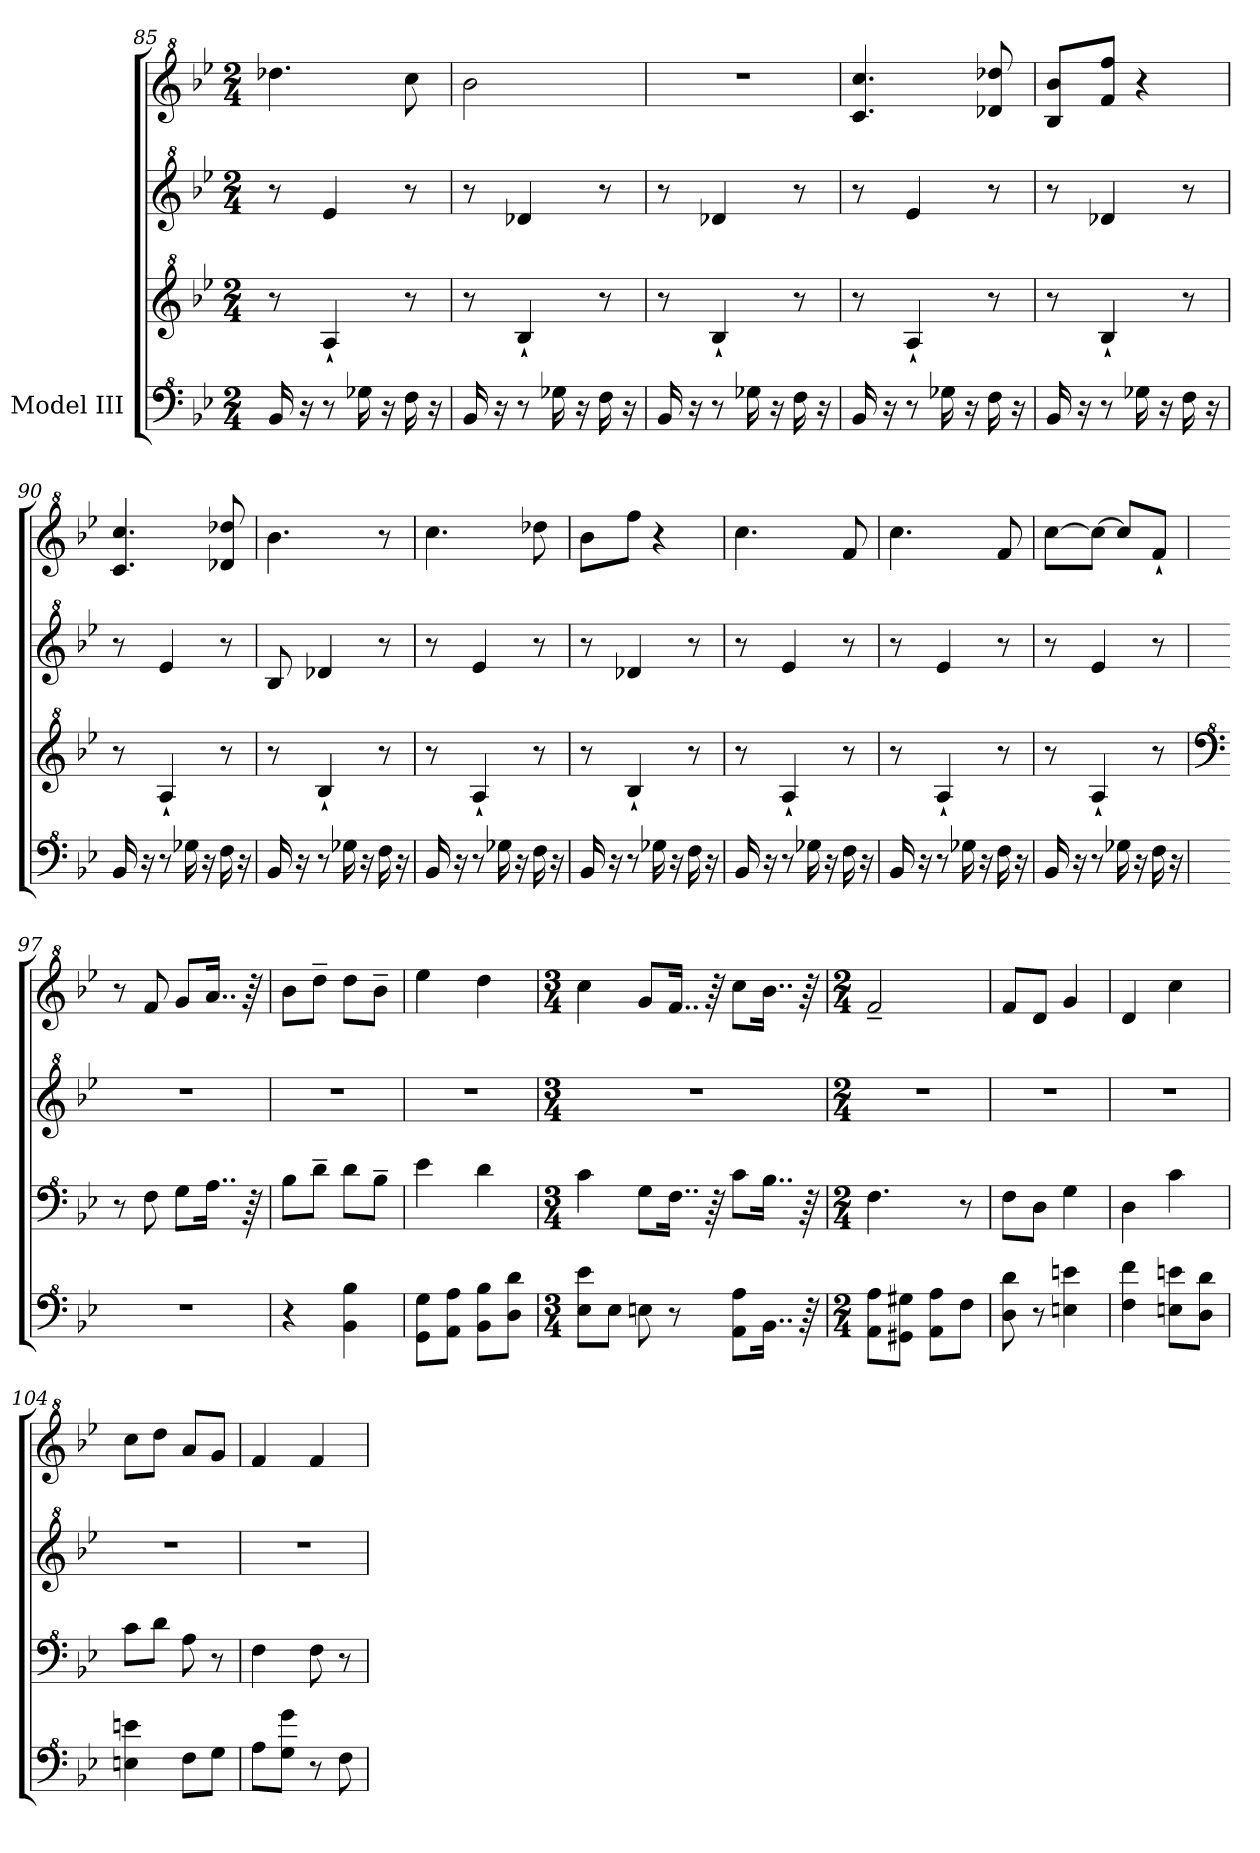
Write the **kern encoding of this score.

**kern	**kern	**kern	**kern
*part1	*part1	*part1	*part1
*staff4	*staff3	*staff2	*staff1
*I"Model III	*	*	*
*clefF^4	*clefG^2	*clefG^2	*clefG^2
*k[b-e-]	*k[b-e-]	*k[b-e-]	*k[b-e-]
*M2/4	*M2/4	*M2/4	*M2/4
=85	=85	=85	=85
16B-/	8r	8r	4.ddd-X\
16r	.	.	.
8r	4a`/	4ee-/	.
16g-X\	.	.	.
16r	.	.	.
16f\	8r	8r	8ccc\
16r	.	.	.
=86	=86	=86	=86
16B-/	8r	8r	2bb-\
16r	.	.	.
8r	4b-`/	4dd-X/	.
16g-X\	.	.	.
16r	.	.	.
16f\	8r	8r	.
16r	.	.	.
!!LO:LB:g=z
=87	=87	=87	=87
16B-/	8r	8r	2r
16r	.	.	.
8r	4b-`/	4dd-X/	.
16g-X\	.	.	.
16r	.	.	.
16f\	8r	8r	.
16r	.	.	.
=88	=88	=88	=88
*	*	*	*MM78
16B-/	8r	8r	4.cc/ 4.ccc/
16r	.	.	.
8r	4a`/	4ee-/	.
16g-X\	.	.	.
16r	.	.	.
16f\	8r	8r	8dd-X/ 8ddd-X/
16r	.	.	.
=89	=89	=89	=89
16B-/	8r	8r	8b-/ 8bb-/L
16r	.	.	.
8r	4b-`/	4dd-X/	8ff/ 8fff/J
16g-X\	.	.	4r
16r	.	.	.
16f\	8r	8r	.
16r	.	.	.
=90	=90	=90	=90
*	*	*	*MM77
16B-/	8r	8r	4.cc/ 4.ccc/
16r	.	.	.
8r	4a`/	4ee-/	.
16g-X\	.	.	.
16r	.	.	.
16f\	8r	8r	8dd-X/ 8ddd-X/
16r	.	.	.
!!LO:LB:g=z
=91	=91	=91	=91
16B-/	8r	8b-/	4.bb-\
16r	.	.	.
8r	4b-`/	4dd-X/	.
16g-X\	.	.	.
16r	.	.	.
16f\	8r	8r	8r
16r	.	.	.
=92	=92	=92	=92
*	*	*	*MM76
16B-/	8r	8r	4.ccc\
16r	.	.	.
8r	4a`/	4ee-/	.
16g-X\	.	.	.
16r	.	.	.
16f\	8r	8r	8ddd-X\
16r	.	.	.
=93	=93	=93	=93
16B-/	8r	8r	8bb-\L
16r	.	.	.
8r	4b-`/	4dd-X/	8fff\J
16g-X\	.	.	4r
16r	.	.	.
16f\	8r	8r	.
16r	.	.	.
=94	=94	=94	=94
*	*	*	*MM75
16B-/	8r	8r	4.ccc\
16r	.	.	.
8r	4a`/	4ee-/	.
16g-X\	.	.	.
16r	.	.	.
16f\	8r	8r	8ff/
16r	.	.	.
!!LO:PB:g=z
=95	=95	=95	=95
*	*	*	*MM74
16B-/	8r	8r	4.ccc\
16r	.	.	.
8r	4a`/	4ee-/	.
16g-X\	.	.	.
16r	.	.	.
16f\	8r	8r	8ff/
16r	.	.	.
=96	=96	=96	=96
*	*	*	*MM71
16B-/	8r	8r	[8ccc\L
16r	.	.	.
8r	4a`/	4ee-/	8ccc\J_
*	*	*	*MM70
16g-X\	.	.	8ccc/L]
16r	.	.	.
*	*	*	*MM32
16f\	8r	8r	8ff`/J
16r	.	.	.
=97	=97	=97	=97
*	*clefF^4	*	*
2r	8r	2r	8r
*	*	*	*MM63
.	8f\	.	8ff/
*	*	*	*MM65
.	8g\L	.	8gg/L
*	*	*	*MM66
.	16..a\Jk	.	16..aa/Jk
.	64r	.	64r
=98	=98	=98	=98
*	*	*	*MM69
4r	8b-\L	2r	8bb-\L
.	8dd~\J	.	8ddd~\J
4B-\ 4b-\	8dd\L	.	8ddd\L
.	8b-~\J	.	8bb-~\J
=99	=99	=99	=99
8G\ 8g\L	4ee-\	2r	4eee-\
8A\ 8a\J	.	.	.
8B-\ 8b-\L	4dd\	.	4ddd\
8d\ 8dd\J	.	.	.
!!LO:LB:g=z
=100	=100	=100	=100
*M3/4	*M3/4	*M3/4	*M3/4
8e-\ 8ee-\L	4cc\	2.r	4ccc\
8e-\J	.	.	.
8en\	8g\L	.	8gg/L
8r	16..f\Jk	.	16..ff/Jk
.	64r	.	64r
8A\ 8a\L	8cc\L	.	8ccc\L
16..B-\Jk	16..b-\Jk	.	16..bb-\Jk
64r	64r	.	64r
=101	=101	=101	=101
*M2/4	*M2/4	*M2/4	*M2/4
8A\ 8a\L	4.f\	2r	2ff~/
8G#X\ 8g#X\J	.	.	.
8A\ 8a\L	.	.	.
8f\J	8r	.	.
=102	=102	=102	=102
8d\ 8dd\	8f\L	2r	8ff/L
8r	8d\J	.	8dd/J
4en\ 4een\	4g\	.	4gg/
=103	=103	=103	=103
4f\ 4ff\	4d\	2r	4dd/
8en\ 8een\L	4cc\	.	4ccc\
8d\ 8dd\J	.	.	.
=104	=104	=104	=104
4en\ 4een\	8cc\L	2r	8ccc\L
.	8dd\J	.	8ddd\J
8f\L	8a\	.	8aa/L
8g\J	8r	.	8gg/J
=105	=105	=105	=105
8a\L	4f\	2r	4ff/
8g\ 8gg\J	.	.	.
8r	8f\	.	4ff/
8f\	8r	.	.
=	=	=	=
*-	*-	*-	*-
